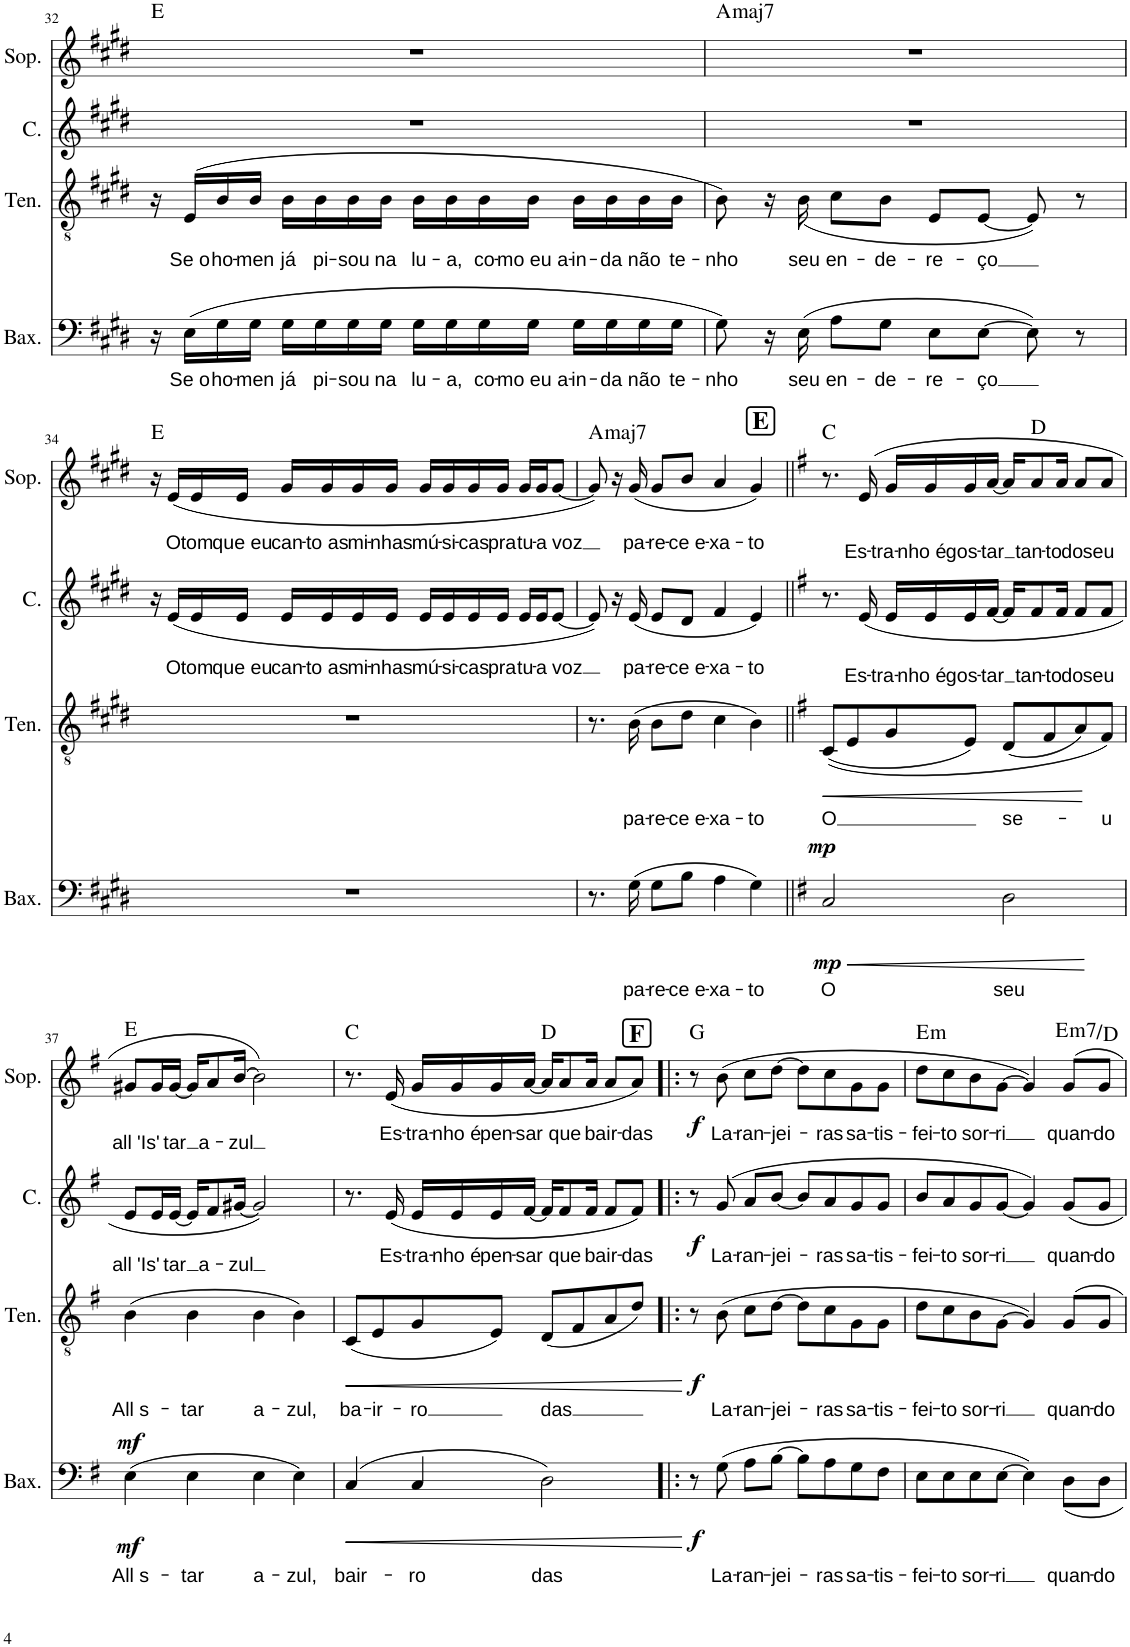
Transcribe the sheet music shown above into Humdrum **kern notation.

**kern	**text	**dynam	**kern	**text	**dynam	**kern	**text	**dynam	**kern	**text	**dynam	**harte
*part4	*part4	*part4	*part3	*part3	*part3	*part2	*part2	*part2	*part1	*part1	*part1	*part1
*staff4	*staff4	*staff4	*staff3	*staff3	*staff3	*staff2	*staff2	*staff2	*staff1	*staff1	*staff1	*
*I"Baixo	*	*	*I"Tenor	*	*	*I"Contralto	*	*	*I"Soprano	*	*	*
*I'Bax.	*	*	*I'Ten.	*	*	*I'C.	*	*	*I'Sop.	*	*	*
!!LO:PB:g=z
*clefF4	*	*	*clefGv2	*	*	*clefG2	*	*	*clefG2	*	*	*
*k[f#c#g#d#]	*	*	*k[f#c#g#d#]	*	*	*k[f#c#g#d#]	*	*	*k[f#c#g#d#]	*	*	*
*M4/4	*	*	*M4/4	*	*	*M4/4	*	*	*M4/4	*	*	*
=32	=32	=32	=32	=32	=32	=32	=32	=32	=32	=32	=32	=32
16r	.	.	16r	.	.	1r	.	.	1r	.	.	E:maj
!	!LO:LY:b	!	!	!LO:LY:b	!	!	!	!	!	!	!	!
(16E\LL	Se o	.	(16E/LL	Se o	.	.	.	.	.	.	.	.
!	!LO:LY:b	!	!	!LO:LY:b	!	!	!	!	!	!	!	!
16G#\	ho-	.	16B/	ho-	.	.	.	.	.	.	.	.
!	!LO:LY:b	!	!	!LO:LY:b	!	!	!	!	!	!	!	!
16G#\JJ	-men	.	16B/JJ	-men	.	.	.	.	.	.	.	.
!	!LO:LY:b	!	!	!LO:LY:b	!	!	!	!	!	!	!	!
16G#\LL	já	.	16B\LL	já	.	.	.	.	.	.	.	.
!	!LO:LY:b	!	!	!LO:LY:b	!	!	!	!	!	!	!	!
16G#\	pi-	.	16B\	pi-	.	.	.	.	.	.	.	.
!	!LO:LY:b	!	!	!LO:LY:b	!	!	!	!	!	!	!	!
16G#\	-sou	.	16B\	-sou	.	.	.	.	.	.	.	.
!	!LO:LY:b	!	!	!LO:LY:b	!	!	!	!	!	!	!	!
16G#\JJ	na	.	16B\JJ	na	.	.	.	.	.	.	.	.
!	!LO:LY:b	!	!	!LO:LY:b	!	!	!	!	!	!	!	!
16G#\LL	lu-	.	16B\LL	lu-	.	.	.	.	.	.	.	.
!	!LO:LY:b	!	!	!LO:LY:b	!	!	!	!	!	!	!	!
16G#\	-a,	.	16B\	-a,	.	.	.	.	.	.	.	.
!	!LO:LY:b	!	!	!LO:LY:b	!	!	!	!	!	!	!	!
16G#\	co-	.	16B\	co-	.	.	.	.	.	.	.	.
!	!LO:LY:b	!	!	!LO:LY:b	!	!	!	!	!	!	!	!
16G#\JJ	-mo eu a-	.	16B\JJ	-mo eu a-	.	.	.	.	.	.	.	.
!	!LO:LY:b	!	!	!LO:LY:b	!	!	!	!	!	!	!	!
16G#\LL	-in-	.	16B\LL	-in-	.	.	.	.	.	.	.	.
!	!LO:LY:b	!	!	!LO:LY:b	!	!	!	!	!	!	!	!
16G#\	-da	.	16B\	-da	.	.	.	.	.	.	.	.
!	!LO:LY:b	!	!	!LO:LY:b	!	!	!	!	!	!	!	!
16G#\	não	.	16B\	não	.	.	.	.	.	.	.	.
!	!LO:LY:b	!	!	!LO:LY:b	!	!	!	!	!	!	!	!
16G#\JJ	te-	.	16B\JJ	te-	.	.	.	.	.	.	.	.
=33	=33	=33	=33	=33	=33	=33	=33	=33	=33	=33	=33	=33
!	!LO:LY:b	!	!	!LO:LY:b	!	!	!	!	!	!	!	!LO:H:kt=maj7
8G#\)	-nho	.	8B\)	-nho	.	1r	.	.	1r	.	.	A:maj7
16r	.	.	16r	.	.	.	.	.	.	.	.	.
!	!LO:LY:b	!	!	!LO:LY:b	!	!	!	!	!	!	!	!
(16E\	seu	.	(<16B\	seu	.	.	.	.	.	.	.	.
!	!LO:LY:b	!	!	!LO:LY:b	!	!	!	!	!	!	!	!
8A\L	en-	.	8c#\L	en-	.	.	.	.	.	.	.	.
!	!LO:LY:b	!	!	!LO:LY:b	!	!	!	!	!	!	!	!
8G#\J	-de-	.	8B\J	-de-	.	.	.	.	.	.	.	.
!	!LO:LY:b	!	!	!LO:LY:b	!	!	!	!	!	!	!	!
8E\L	-re-	.	8E/L	-re-	.	.	.	.	.	.	.	.
!	!LO:LY:b	!	!	!LO:LY:b	!	!	!	!	!	!	!	!
[8E\J	-ço	.	[8E/J	-ço	.	.	.	.	.	.	.	.
8E\])	.	.	8E/])	.	.	.	.	.	.	.	.	.
8r	.	.	8r	.	.	.	.	.	.	.	.	.
!!LO:LB:g=z
=34	=34	=34	=34	=34	=34	=34	=34	=34	=34	=34	=34	=34
1r	.	.	1r	.	.	16r	.	.	16r	.	.	E:maj
!	!	!	!	!	!	!	!LO:LY:b	!	!	!LO:LY:b	!	!
.	.	.	.	.	.	(16e/LL	O	.	(16e/LL	O	.	.
!	!	!	!	!	!	!	!LO:LY:b	!	!	!LO:LY:b	!	!
.	.	.	.	.	.	16e/	tom	.	16e/	tom	.	.
!	!	!	!	!	!	!	!LO:LY:b	!	!	!LO:LY:b	!	!
.	.	.	.	.	.	16e/JJ	que eu	.	16e/JJ	que eu	.	.
!	!	!	!	!	!	!	!LO:LY:b	!	!	!LO:LY:b	!	!
.	.	.	.	.	.	16e/LL	can-	.	16g#/LL	can-	.	.
!	!	!	!	!	!	!	!LO:LY:b	!	!	!LO:LY:b	!	!
.	.	.	.	.	.	16e/	-to as	.	16g#/	-to as	.	.
!	!	!	!	!	!	!	!LO:LY:b	!	!	!LO:LY:b	!	!
.	.	.	.	.	.	16e/	mi-	.	16g#/	mi-	.	.
!	!	!	!	!	!	!	!LO:LY:b	!	!	!LO:LY:b	!	!
.	.	.	.	.	.	16e/JJ	-nhas	.	16g#/JJ	-nhas	.	.
!	!	!	!	!	!	!	!LO:LY:b	!	!	!LO:LY:b	!	!
.	.	.	.	.	.	16e/LL	mú-	.	16g#/LL	mú-	.	.
!	!	!	!	!	!	!	!LO:LY:b	!	!	!LO:LY:b	!	!
.	.	.	.	.	.	16e/	-si-	.	16g#/	-si-	.	.
!	!	!	!	!	!	!	!LO:LY:b	!	!	!LO:LY:b	!	!
.	.	.	.	.	.	16e/	-cas	.	16g#/	-cas	.	.
!	!	!	!	!	!	!	!LO:LY:b	!	!	!LO:LY:b	!	!
.	.	.	.	.	.	16e/JJ	pra	.	16g#/JJ	pra	.	.
!	!	!	!	!	!	!	!LO:LY:b	!	!	!LO:LY:b	!	!
.	.	.	.	.	.	16e/LL	tu-	.	16g#/LL	tu-	.	.
!	!	!	!	!	!	!	!LO:LY:b	!	!	!LO:LY:b	!	!
.	.	.	.	.	.	16e/J	-a	.	16g#/J	-a	.	.
!	!	!	!	!	!	!	!LO:LY:b	!	!	!LO:LY:b	!	!
.	.	.	.	.	.	[8e/J	voz	.	[8g#/J	voz	.	.
=35	=35	=35	=35	=35	=35	=35	=35	=35	=35	=35	=35	=35
!	!	!	!	!	!	!	!	!	!	!	!	!LO:H:kt=maj7
8.r	.	.	8.r	.	.	8e/])	.	.	8g#/])	.	.	A:maj7
.	.	.	.	.	.	16r	.	.	16r	.	.	.
!	!LO:LY:b	!	!	!LO:LY:b	!	!	!LO:LY:b	!	!	!LO:LY:b	!	!
(16G#\	pa-	.	(16B\	pa-	.	(16e/	pa-	.	(16g#/	pa-	.	.
!	!LO:LY:b	!	!	!LO:LY:b	!	!	!LO:LY:b	!	!	!LO:LY:b	!	!
8G#\L	-re-	.	8B\L	-re-	.	8e/L	-re-	.	8g#/L	-re-	.	.
!	!LO:LY:b	!	!	!LO:LY:b	!	!	!LO:LY:b	!	!	!LO:LY:b	!	!
8B\J	-ce e-	.	8d#\J	-ce e-	.	8d#/J	-ce e-	.	8b/J	-ce e-	.	.
!	!LO:LY:b	!	!	!LO:LY:b	!	!	!LO:LY:b	!	!	!LO:LY:b	!	!
4A\	-xa-	.	4c#\	-xa-	.	4f#/	-xa-	.	4a/	-xa-	.	.
!	!LO:LY:b	!	!	!LO:LY:b	!	!	!LO:LY:b	!	!	!LO:LY:b	!	!
4G#\)	-to	.	4B\)	-to	.	4e/)	-to	.	4g#/)	-to	.	.
!!LO:REH:place=s1:a:B:cj:fs=14:t=E
=36||	=36||	=36||	=36||	=36||	=36||	=36||	=36||	=36||	=36||	=36||	=36||	=36||
*k[f#]	*	*	*k[f#]	*	*	*k[f#]	*	*	*k[f#]	*	*	*
!	!LO:LY:b	!LO:HP:b	!	!LO:LY:b	!LO:HP:b	!	!	!	!	!	!	!
!	!	!LO:DY:n=1:a	!	!	!	!	!	!	!	!	!	!
!	!	!LO:DY:n=2:b	!	!	!	!	!	!	!	!	!	!
2C/	O	< mp mp	((8C/L	O	<	8.r	.	.	8.r	.	.	C:maj
.	.	.	8E/	.	.	.	.	.	.	.	.	.
!	!	!	!	!	!	!	!LO:LY:b	!	!	!LO:LY:b	!	!
.	.	.	.	.	.	(16e/	Es-	.	(16e/	Es-	.	.
!	!	!	!	!	!	!	!LO:LY:b	!	!	!LO:LY:b	!	!
.	.	.	8G/	.	.	16e/LL	-tra-	.	16g/LL	-tra-	.	.
!	!	!	!	!	!	!	!LO:LY:b	!	!	!LO:LY:b	!	!
.	.	.	.	.	.	16e/	-nho é	.	16g/	-nho é	.	.
!	!	!	!	!	!	!	!LO:LY:b	!	!	!LO:LY:b	!	!
.	.	.	8E/J)	.	.	16e/	gos-	.	16g/	gos-	.	.
!	!	!	!	!	!	!	!LO:LY:b	!	!	!LO:LY:b	!	!
.	.	.	.	.	.	[16f#/JJ	-tar	.	[16a/JJ	-tar	.	.
!	!LO:LY:b	!	!	!LO:LY:b	!	!	!	!	!	!	!	!
2D\	seu	.	(8D/L	se-	.	16f#/KL]	.	.	16a/KL]	.	.	.
!	!	!	!	!	!	!	!LO:LY:b	!	!	!LO:LY:b	!	!
.	.	.	.	.	.	8f#/	tan-	.	8a/	tan-	.	D:maj
.	.	.	8F#/	.	.	.	.	.	.	.	.	.
!	!	!	!	!	!	!	!LO:LY:b	!	!	!LO:LY:b	!	!
.	.	.	.	.	.	16f#/Jk	-to	.	16a/Jk	-to	.	.
!	!	!	!	!	!	!	!LO:LY:b	!	!	!LO:LY:b	!	!
.	.	.	8A/)	.	.	8f#/L	do	.	8a/L	do	.	.
!	!	!	!	!LO:LY:b	!	!	!LO:LY:b	!	!	!LO:LY:b	!	!
.	.	.	8F#/J)	-u	.	8f#/J	seu	.	8a/J	seu	.	.
.	.	[	.	.	[	.	.	.	.	.	.	.
!!LO:LB:g=z
=37	=37	=37	=37	=37	=37	=37	=37	=37	=37	=37	=37	=37
!	!LO:LY:b	!LO:DY:b	!	!LO:LY:b	!	!	!LO:LY:b	!	!	!LO:LY:b	!	!
!	!	!LO:DY:n=1:a	!	!	!	!	!	!	!	!	!	!
(4E\	All s-	mf mf	(4B\	All s-	.	8e/L	all	.	8g#X/L	all	.	E:maj
!	!	!	!	!	!	!	!LO:LY:b	!	!	!LO:LY:b	!	!
.	.	.	.	.	.	16e/L	'Is'	.	16g#/L	'Is'	.	.
!	!	!	!	!	!	!	!LO:LY:b	!	!	!LO:LY:b	!	!
.	.	.	.	.	.	[16e/JJ	tar	.	[16g#/JJ	tar	.	.
!	!LO:LY:b	!	!	!LO:LY:b	!	!	!	!	!	!	!	!
4E\	-tar	.	4B\	-tar	.	16e/KL]	.	.	16g#/KL]	.	.	.
!	!	!	!	!	!	!	!LO:LY:b	!	!	!LO:LY:b	!	!
.	.	.	.	.	.	8f#/	a-	.	8a/	a-	.	.
!	!	!	!	!	!	!	!LO:LY:b	!	!	!LO:LY:b	!	!
.	.	.	.	.	.	[16g#X/Jk	-zul	.	[16b/Jk	-zul	.	.
!	!LO:LY:b	!	!	!LO:LY:b	!	!	!	!	!	!	!	!
4E\	a-	.	4B\	a-	.	2g#/])	.	.	2b\])	.	.	.
!	!LO:LY:b	!	!	!LO:LY:b	!	!	!	!	!	!	!	!
4E\)	-zul,	.	4B\)	-zul,	.	.	.	.	.	.	.	.
=38	=38	=38	=38	=38	=38	=38	=38	=38	=38	=38	=38	=38
!	!LO:LY:b	!LO:HP:b	!	!LO:LY:b	!LO:HP:b	!	!	!	!	!	!	!
(4C/	bair-	<	(8C/L	ba-	<	8.r	.	.	8.r	.	.	C:maj
!	!	!	!	!LO:LY:b	!	!	!	!	!	!	!	!
.	.	.	8E/	-ir-	.	.	.	.	.	.	.	.
!	!	!	!	!	!	!	!LO:LY:b	!	!	!LO:LY:b	!	!
.	.	.	.	.	.	(16e/	Es-	.	(16e/	Es-	.	.
!	!LO:LY:b	!	!	!LO:LY:b	!	!	!LO:LY:b	!	!	!LO:LY:b	!	!
4C/	-ro	.	8G/	-ro	.	16e/LL	-tra-	.	16g/LL	-tra-	.	.
!	!	!	!	!	!	!	!LO:LY:b	!	!	!LO:LY:b	!	!
.	.	.	.	.	.	16e/	-nho é	.	16g/	-nho é	.	.
!	!	!	!	!	!	!	!LO:LY:b	!	!	!LO:LY:b	!	!
.	.	.	8E/J)	.	.	16e/	pen-	.	16g/	pen-	.	.
!	!	!	!	!	!	!	!LO:LY:b	!	!	!LO:LY:b	!	!
.	.	.	.	.	.	[16f#/JJ	-sar	.	[16a/JJ	-sar	.	.
!	!LO:LY:b	!	!	!LO:LY:b	!	!	!	!	!	!	!	!
2D\)	das	.	(8D/L	das	.	16f#/KL]	.	.	16a/KL]	.	.	D:maj
!	!	!	!	!	!	!	!LO:LY:b	!	!	!LO:LY:b	!	!
.	.	.	.	.	.	8f#/	que	.	8a/	que	.	.
.	.	.	8F#/	.	.	.	.	.	.	.	.	.
!	!	!	!	!	!	!	!LO:LY:b	!	!	!LO:LY:b	!	!
.	.	.	.	.	.	16f#/Jk	bair-	.	16a/Jk	bair-	.	.
.	.	.	8A/	.	.	8f#/L	.	.	8a/L	.	.	.
!	!	!	!	!	!	!	!LO:LY:b	!	!	!LO:LY:b	!	!
.	.	.	8d/J)	.	.	8f#/J)	das	.	8a/J)	das	.	.
.	.	[	.	.	[	.	.	.	.	.	.	.
!!LO:REH:place=s1:a:B:cj:fs=14:t=F
=39!|:	=39!|:	=39!|:	=39!|:	=39!|:	=39!|:	=39!|:	=39!|:	=39!|:	=39!|:	=39!|:	=39!|:	=39!|:
!	!	!LO:DY:b	!	!	!LO:DY:b	!	!	!LO:DY:b	!	!	!LO:DY:b	!
8r	.	f	8r	.	f	8r	.	f	8r	.	f	G:maj
!	!LO:LY:b	!	!	!LO:LY:b	!	!	!LO:LY:b	!	!	!LO:LY:b	!	!
(8G\	La-	.	(>8B\	La-	.	(>8g/	La-	.	(>8b\	La-	.	.
!	!LO:LY:b	!	!	!LO:LY:b	!	!	!LO:LY:b	!	!	!LO:LY:b	!	!
8A\L	-ran-	.	8c\L	-ran-	.	8a/L	-ran-	.	8cc\L	-ran-	.	.
!	!LO:LY:b	!	!	!LO:LY:b	!	!	!LO:LY:b	!	!	!LO:LY:b	!	!
[8B\J	-jei-	.	[8d\J	-jei-	.	[8b/J	-jei-	.	[8dd\J	-jei-	.	.
8B\L]	.	.	8d\L]	.	.	8b/L]	.	.	8dd\L]	.	.	.
!	!LO:LY:b	!	!	!LO:LY:b	!	!	!LO:LY:b	!	!	!LO:LY:b	!	!
8A\	-ras	.	8c\	-ras	.	8a/	-ras	.	8cc\	-ras	.	.
!	!LO:LY:b	!	!	!LO:LY:b	!	!	!LO:LY:b	!	!	!LO:LY:b	!	!
8G\	sa-	.	8G\	sa-	.	8g/	sa-	.	8g\	sa-	.	.
!	!LO:LY:b	!	!	!LO:LY:b	!	!	!LO:LY:b	!	!	!LO:LY:b	!	!
8F#\J	-tis-	.	8G\J	-tis-	.	8g/J	-tis-	.	8g\J	-tis-	.	.
=40	=40	=40	=40	=40	=40	=40	=40	=40	=40	=40	=40	=40
!	!LO:LY:b	!	!	!LO:LY:b	!	!	!LO:LY:b	!	!	!LO:LY:b	!	!LO:H:kt=m
8E\L	-fei-	.	8d\L	-fei-	.	8b/L	-fei-	.	8dd\L	-fei-	.	E:min
!	!LO:LY:b	!	!	!LO:LY:b	!	!	!LO:LY:b	!	!	!LO:LY:b	!	!
8E\	-to	.	8c\	-to	.	8a/	-to	.	8cc\	-to	.	.
!	!LO:LY:b	!	!	!LO:LY:b	!	!	!LO:LY:b	!	!	!LO:LY:b	!	!
8E\	sor-	.	8B\	sor-	.	8g/	sor-	.	8b\	sor-	.	.
!	!LO:LY:b	!	!	!LO:LY:b	!	!	!LO:LY:b	!	!	!LO:LY:b	!	!
[8E\J	-ri	.	[8G\J	-ri	.	[8g/J	-ri	.	[8g\J	-ri	.	.
4E\])	.	.	4G/])	.	.	4g/])	.	.	4g/])	.	.	.
!	!LO:LY:b	!	!	!LO:LY:b	!	!	!LO:LY:b	!	!	!LO:LY:b	!	!LO:H:kt=m7
8D\L	quan-	.	8G/L	quan-	.	8g/L	quan-	.	8g/L	quan-	.	E:min7/b7
!	!LO:LY:b	!	!	!LO:LY:b	!	!	!LO:LY:b	!	!	!LO:LY:b	!	!
8D\J	-do	.	8G/J	-do	.	8g/J	-do	.	8g/J	-do	.	.
=	=	=	=	=	=	=	=	=	=	=	=	=
*-	*-	*-	*-	*-	*-	*-	*-	*-	*-	*-	*-	*-
